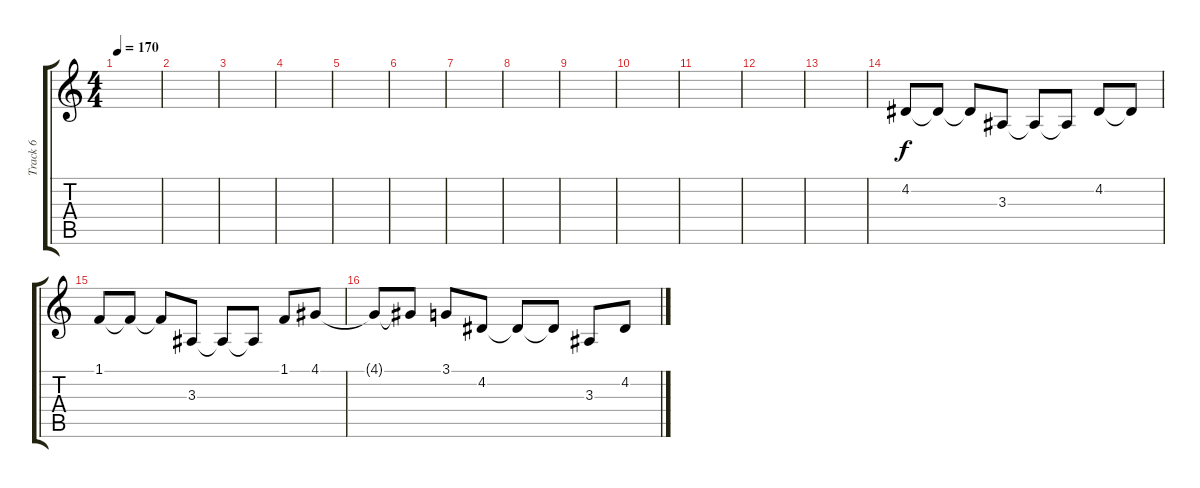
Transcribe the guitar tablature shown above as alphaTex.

\track ("Track 6" "Track 6") {instrument lead1square}
\staff {score tabs}
\tuning (E4 B3 G3 D3 A2 E2) {hide}
\ts (4 4)
\tempo 170
\clef g2
\ks c
|
|
|
|
|
|
|
|
|
|
|
|
|
4.2.8 4.2{t}.8 4.2{t}.8 3.3.8 3.3{t}.8 3.3{t}.8 4.2.8 4.2{t}.8 |
1.1.8 1.1{t}.8 1.1{t}.8 3.3.8 3.3{t}.8 3.3{t}.8 1.1.8 4.1.8 |
4.1{t}.8 4.1{t}.8 3.1.8 4.2.8 4.2{t}.8 4.2{t}.8 3.3.8 4.2.8
